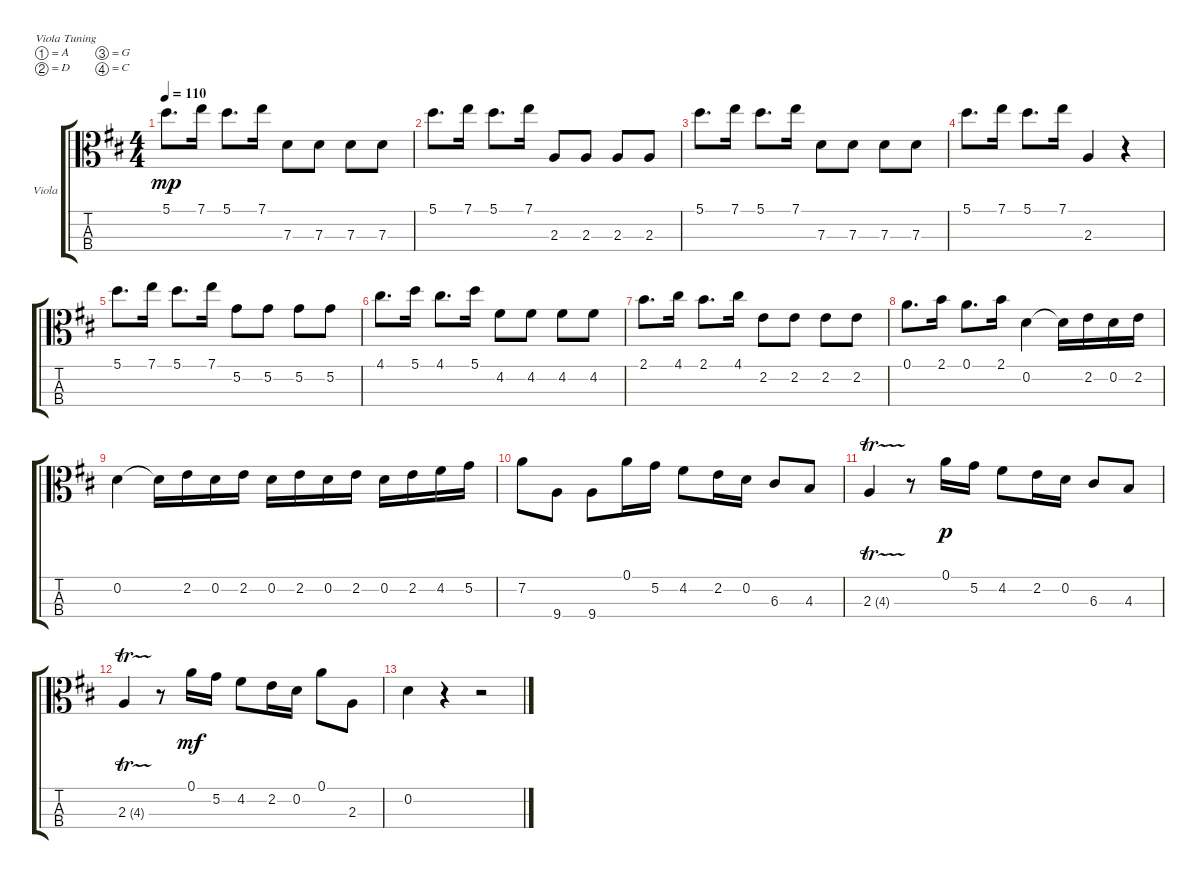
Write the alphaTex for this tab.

\defaultSystemsLayout 4
\bracketExtendMode groupsimilarinstruments
\firstSystemTrackNameOrientation horizontal
\otherSystemsTrackNameOrientation horizontal
\track ("Viola" "Viola") {instrument viola}
\staff {score tabs}
\tuning (A4 D4 G3 C3)
\ts (4 4)
\tempo 110
\clef c3
\scale
0.523077
\ks d
5.1.8{d dy mp instrument viola} 7.1.16 5.1.8{d} 7.1.16 7.3.8 7.3.8 7.3.8 7.3.8 |
\scale
0.238462 5.1.8{d} 7.1.16 5.1.8{d} 7.1.16 2.3.8 2.3.8 2.3.8 2.3.8 |
\scale
0.238462 5.1.8{d} 7.1.16 5.1.8{d} 7.1.16 7.3.8 7.3.8 7.3.8 7.3.8 |
\scale
0.333333 5.1.8{d} 7.1.16 5.1.8{d} 7.1.16 2.3.4 r.4 |
\scale
0.333333 5.1.8{d} 7.1.16 5.1.8{d} 7.1.16 5.2.8 5.2.8 5.2.8 5.2.8 |
\scale
0.333333 4.1.8{d} 5.1.16 4.1.8{d} 5.1.16 4.2.8 4.2.8 4.2.8 4.2.8 |
\scale
0.333333 2.1.8{d} 4.1.16 2.1.8{d} 4.1.16 2.2.8 2.2.8 2.2.8 2.2.8 |
\scale
0.333333 0.1.8{d} 2.1.16 0.1.8{d} 2.1.16 0.2.4 0.2{t}.16 2.2.16 0.2.16 2.2.16 |
\scale
0.333333 0.2.4 0.2{t}.16 2.2.16 0.2.16 2.2.16 0.2.16 2.2.16 0.2.16 2.2.16 0.2.16 2.2.16 4.2.16 5.2.16 |
\scale
0.333333 7.2.8 9.4.8 9.4.8 0.1.16 5.2.16 4.2.8 2.2.16 0.2.16 6.3.8 4.3.8 |
\scale
0.333333 2.3{tr (4 16)}.4 r.8 0.1.16{dy p} 5.2.16 4.2.8 2.2.16 0.2.16 6.3.8 4.3.8 |
\scale
0.333333 2.3{tr (4 16)}.4 r.8 0.1.16{dy mf} 5.2.16 4.2.8 2.2.16 0.2.16 0.1.8 2.3.8 |
\scale
0.333333 0.2.4 r.4 r.2 |
\scale
0.333333 |
\scale
0.333333 |
\scale
0.333333
